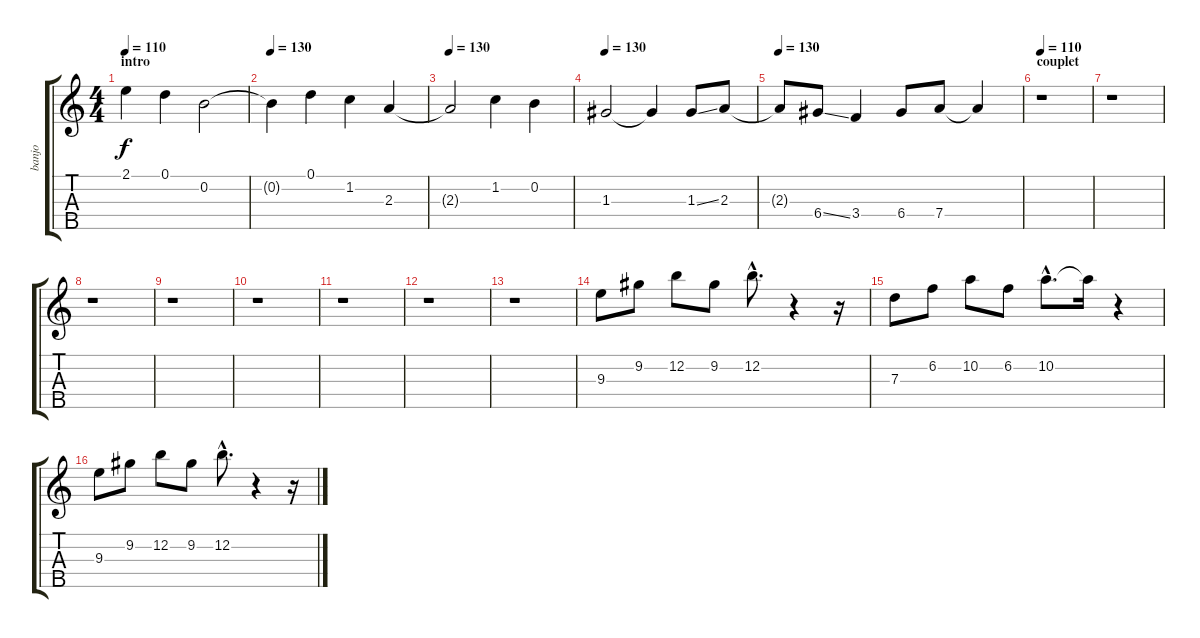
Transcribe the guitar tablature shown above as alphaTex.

\track ("banjo" "banjo") {instrument banjo}
\staff {score tabs}
\tuning (D4 B3 G3 D3 G4) {hide}
\displaytranspose 12
\ts (4 4)
\section ("" "intro")
\tempo 110
\tempo 130
\tempo 110
\clef g2
\ks c
2.1.4{dy f instrument banjo} 0.1.4 0.2.2 |
\tempo 130
0.2{t}.4 0.1.4 1.2.4 2.3.4 |
\tempo 130
2.3{t}.2 1.2.4 0.2.4 |
\tempo 130
1.3.2 1.3{t}.4 1.3{ss}.8 2.3.8 |
\tempo 130
2.3{t}.8 6.4{ss}.8 3.4.4 6.4.8 7.4.8 7.4{t}.4 |
\section ("" "couplet")
\tempo 110
r.1 |
r.1 |
r.1 |
r.1 |
r.1 |
r.1 |
r.1 |
r.1 |
9.3.8{volume 7} 9.2.8 12.2.8 9.2.8 12.2{hac}.8{d} r.4 r.16 |
7.3.8{volume 7} 6.2.8 10.2.8 6.2.8 10.2{hac}.8{d} 10.2{t}.16 r.4 |
9.3.8{volume 7} 9.2.8 12.2.8 9.2.8 12.2{hac}.8{d} r.4 r.16
